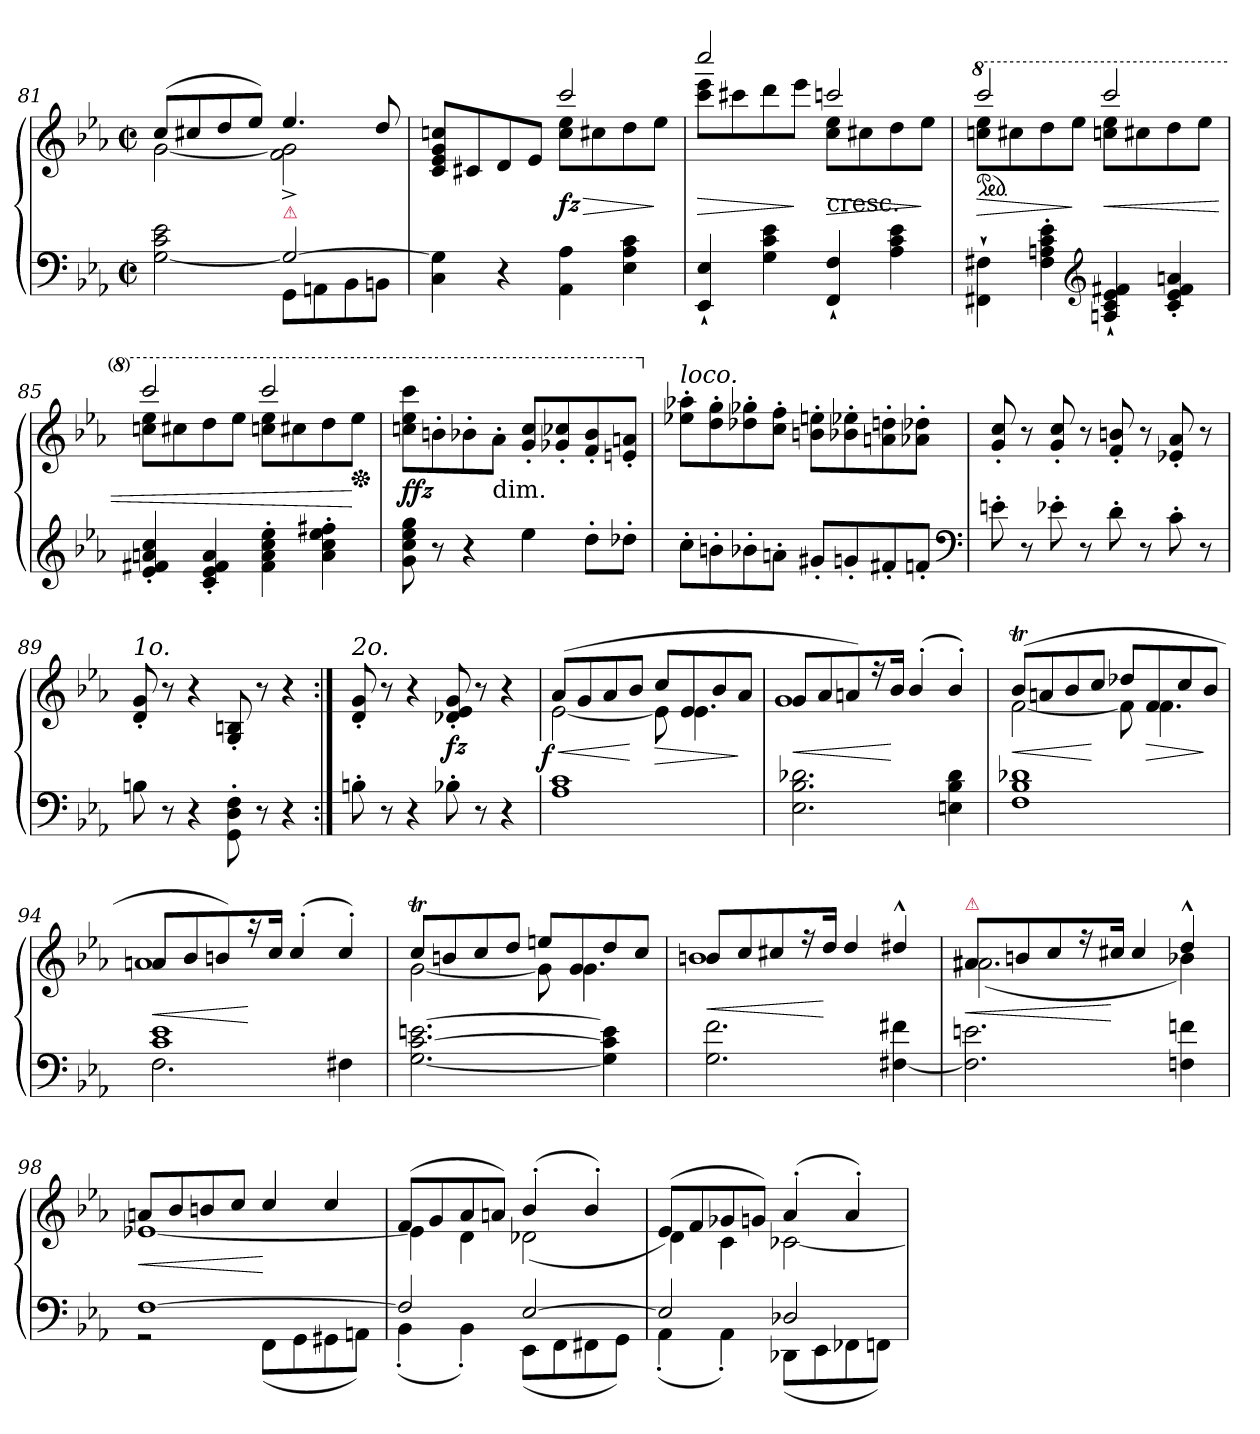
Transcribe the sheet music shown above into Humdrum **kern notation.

**kern	**kern	**dynam
*part1	*part1	*part1
*staff2	*staff1	*staff1/2
*clefF4	*clefG2	*
*k[b-e-a-]	*k[b-e-a-]	*
*c:	*c:	*
*M2/2	*M2/2	*
*met(c|)	*met(c|)	*
=81	=81	=81
*^	*^	*
[2G\ 2c\ 2e-\	2ryy	(8ccL	[2g	.
.	.	8cc#X	.	.
.	.	8dd	.	.
.	.	8ee-J)	.	.
!	!	!LO:TX:b:color=crimson:t=⚠	!	!
2G_	8GGL	4.ee-	2f^< 2g]^<	.
.	8AAn	.	.	.
.	8BB-	.	.	.
.	8BBnJ	8dd	.	.
*v	*v	*	*	*
=82	=82	=82	=82
4C 4G]	8c 8e- 8g 8ccnL	8ryy	.
.	8c#X	8ryy	.
4r	8d	8ryy	.
.	8e-J	8ryy	.
4AA- 4A-	2ccc	8cc 8ee-L	> fz
.	.	8cc#X	.
4E- 4A- 4c	.	8dd	.
.	.	8ee-J	]
=83	=83	=83	=83
4EE-`< 4E-`<	2cccc	8ccc 8eee-L	>
.	.	8ccc#X	.
4G 4c 4e-	.	8ddd	.
.	.	8eee-J	]
!	!LO:TX:c:t=cresc.	!	!
4FF`< 4F`<	2cccn	8cc 8ee-L	>
.	.	8cc#X	.
4A- 4c 4e-	.	8dd	.
.	.	8ee-J	]
=84	=84	=84	=84
*	*8va	*	*
*	*ped	*	*
4FF#X`>\ 4F#X`>\	2cccc	8cccn 8eee-L	>
.	.	8ccc#X	.
4F#'> 4An'> 4c'> 4e-'>	.	8ddd	.
.	.	8eee-J	]
*clefG2	*	*	*
4An`< 4c`< 4e-`< 4f#X`<	2cccc	8cccn 8eee-L	<
.	.	8ccc#X	.
4c'< 4e-'< 4f#'< 4an'<	.	8ddd	.
.	.	8eee-J	.
=85	=85	=85	=85
4e-'< 4f#X'< 4an'< 4cc'<	2cccc	8cccn 8eee-L	.
.	.	8ccc#X	.
4c'< 4e-'< 4f#'< 4a'<	.	8ddd	.
.	.	8eee-J	.
4f#'> 4a'> 4cc'> 4ee-'>	2cccc	8cccn 8eee-L	.
.	.	8ccc#X	.
4a'> 4cc'> 4ee-'> 4ff#X'>	.	8ddd	.
*	*Xped	*	*
.	.	8eee-J	[
*	*v	*v	*
=86	=86	=86
8g 8cc 8ee- 8gg	8cccn\ 8eee-\ 8cccc\L	ffz
8r	8bbn'\	.
4r	8bb-X'\	.
!	!LO:TX:c:t=dim.	!
.	8aa-'\J	.
4ee-	8gg' 8ccc'L	.
.	8gg-X' 8ccc-X'	.
8dd'L	8ff' 8bb-'	.
8dd-X'J	8een' 8aan'J	.
=87	=87	=87
*	*X8va	*
!	!LO:TX:a:i:t=loco.	!
8cc'L	8ee-X' 8aa-X'L	.
8bn'	8dd' 8gg'	.
8b-X'	8dd-X' 8gg-X'	.
8an'J	8cc' 8ff'J	.
8g#X'L	8bn' 8een'L	.
8gn'	8b-X' 8ee-X'	.
8f#X'	8an' 8ddn'	.
8fn'J	8a-X' 8dd-X'J	.
*clefF4	*	*
=88	=88	=88
8en'	8g' 8cc'	.
8r	8r	.
8e-X'	8g' 8cc'	.
8r	8r	.
8d'	8f' 8bn'	.
8r	8r	.
8c'	8e-X' 8a-'	.
8r	8r	.
=89	=89	=89
!	!LO:TX:a:i:t=1o.	!
8Bn	8d' 8g'	.
8r	8r	.
4r	4r	.
8GG'<\ 8D'<\ 8F'<\	8G'>/ 8Bn'>/	.
8r	8r	.
4r	4r	.
=90:|!	=90:|!	=90:|!
!	!LO:TX:a:i:t=2o.	!
8Bn'>	8d' 8g'	.
8r	8r	.
4r	4r	.
8B-X'>	8d-X' 8e-' 8g'	fz
8r	8r	.
4r	4r	.
=91	=91	=91
*	*^	*
!	!	!	!LO:DY:n=1:rj
1A- 1c	(8a-L	[2e-	< f
.	8g	.	.
.	8a-	.	.
.	8b-J	.	[
.	8ccL	8e-]	>
.	8e-	4.e-	.
.	8b-	.	.
.	8a-J	.	]
=92	=92	=92	=92
2.E- 2.B- 2.d-X	8gL	1g	<
.	8a-	.	.
.	8an)	.	.
.	16r	.	.
.	16b-Jk	.	[
.	(4b-'>	.	.
4En 4B- 4d-	4b-'>)	.	.
=93	=93	=93	=93
1F 1B- 1d-X	(8b-TL	[2f	<
.	8an	.	.
.	8b-	.	.
.	8ccJ	.	[
.	8dd-XL	8f]	.
.	8f	4.f	>
.	8cc	.	.
.	8b-J	.	]
=94	=94	=94	=94
*^	*	*	*
1c 1e-	2.F	8anL	1a	<
.	.	8b-	.	.
.	.	8bn)	.	.
.	.	16r	.	[
.	.	16ccJk	.	.
.	.	(4cc'>	.	.
.	4F#X	4cc'>)	.	.
*v	*v	*	*	*
=95	=95	=95	=95
[2.G [2.c [2.en	8ccTL	[2g	.
.	8bn	.	.
.	8cc	.	.
.	8ddJ	.	.
.	8eenL	8g]	.
.	8g	4.g	.
4G] 4c] 4e]	8dd	.	.
.	8ccJ	.	.
=96	=96	=96	=96
2.G 2.f	8bnL	1b	<
.	8cc	.	.
.	8cc#X	.	.
.	16rff	.	.
.	16ddJk	.	[
.	4dd	.	.
[4F#X 4f#X	4dd#X^^>	.	.
=97	=97	=97	=97
!	!LO:TX:a:color=crimson:t=⚠	!	!
2.F#]\ 2.en\	8a#XL	(2.a#X	<
.	8bn	.	.
.	8cc	.	.
.	16rff	.	.
.	16cc#XJk	.	[
.	4cc#	.	.
4Fn 4fn	4dd^^>	4b-X)	.
=98	=98	=98	=98
*^	*	*	*
[1F	2rGG	8anL	[1e-X	<
.	.	8b-	.	.
.	.	8bn	.	.
.	.	8ccJ	.	.
.	(>8FFL	4cc	.	[
.	8GG	.	.	.
.	8GG#X	4cc	.	.
.	8AAnJ)	.	.	.
=99	=99	=99	=99	=99
2F]	(4BB-'<	(8fL	4e-]	.
.	.	8g	.	.
.	4BB-'<)	8a-	4d	.
.	.	8anJ)	.	.
[2E-	(>8EE-L	(4b-'>	(2d-X	.
.	8FF	.	.	.
.	8FF#X	4b-'>)	.	.
.	8GGJ)	.	.	.
=100	=100	=100	=100	=100
2E-]	(4AA-'<	(8e-L)	4d	.
.	.	8f	.	.
.	4AA-'<)	8g-X	4c	.
.	.	8gnJ)	.	.
2D-X	(>8DD-XL	(4a-'>	[2c-X	.
.	8EE-	.	.	.
.	8FF-X	4a-'>)	.	.
.	8FFnJ)	.	.	.
*v	*v	*	*	*
*	*v	*v	*
=	=	=
*-	*-	*-
